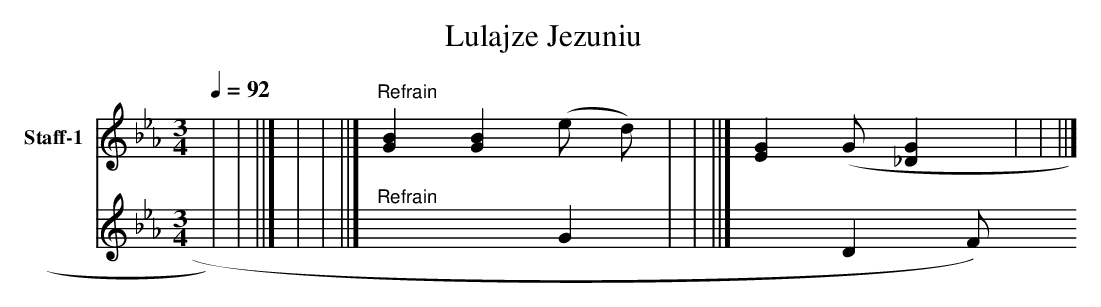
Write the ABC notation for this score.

X:1
T: Lulajze Jezuniu
L: 1/4
M: 3/4
Q: 1/4=92
V: P1_1 name="Staff-1"
V: P1_2
K: Eb
[V: P1_1]  | | ||] | | ||]"^Refrain" [GB] [GB] (e/ d/) | | ||] [EG] (G/ [_DG] | | ||]
[V: P1_2]  | | ||] | | ||]"^Refrain" x2  G | | ||] x1  D F/) x1  | | ||]
